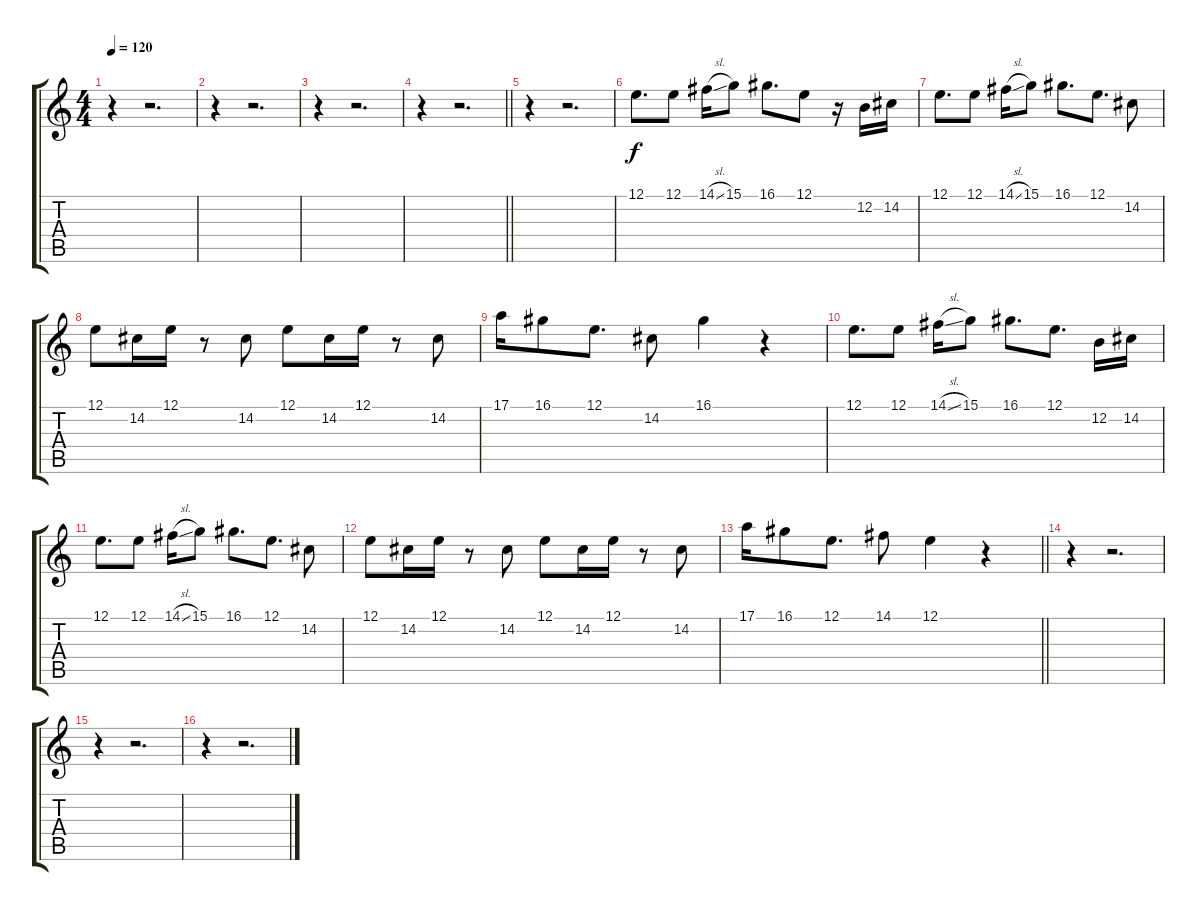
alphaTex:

\track "" {instrument harmonica}
\staff {score tabs}
\tuning (E4 B3 G3 D3 A2 E2) {hide}
\ts (4 4)
\tempo 120
\clef g2
\ks c
r.4{dy f instrument harmonica} r.2{d} |
r.4 r.2{d} |
r.4 r.2{d} |
\barLineRight lightlight
r.4 r.2{d} |
r.4 r.2{d} |
12.1.8{d} 12.1.8 14.1{sl}.16 15.1.8 16.1.8{d} 12.1.8 r.16 12.2.16 14.2.16 |
12.1.8{d} 12.1.8 14.1{sl}.16 15.1.8 16.1.8{d} 12.1.8{d} 14.2.8 |
12.1.8 14.2.16 12.1.16 r.8 14.2.8 12.1.8 14.2.16 12.1.16 r.8 14.2.8 |
17.1.16 16.1.8 12.1.8{d} 14.2.8 16.1.4 r.4 |
12.1.8{d} 12.1.8 14.1{sl}.16 15.1.8 16.1.8{d} 12.1.8{d} 12.2.16 14.2.16 |
12.1.8{d} 12.1.8 14.1{sl}.16 15.1.8 16.1.8{d} 12.1.8{d} 14.2.8 |
12.1.8 14.2.16 12.1.16 r.8 14.2.8 12.1.8 14.2.16 12.1.16 r.8 14.2.8 |
\barLineRight lightlight
17.1.16 16.1.8 12.1.8{d} 14.1.8 12.1.4 r.4 |
r.4 r.2{d} |
r.4 r.2{d} |
r.4 r.2{d}
